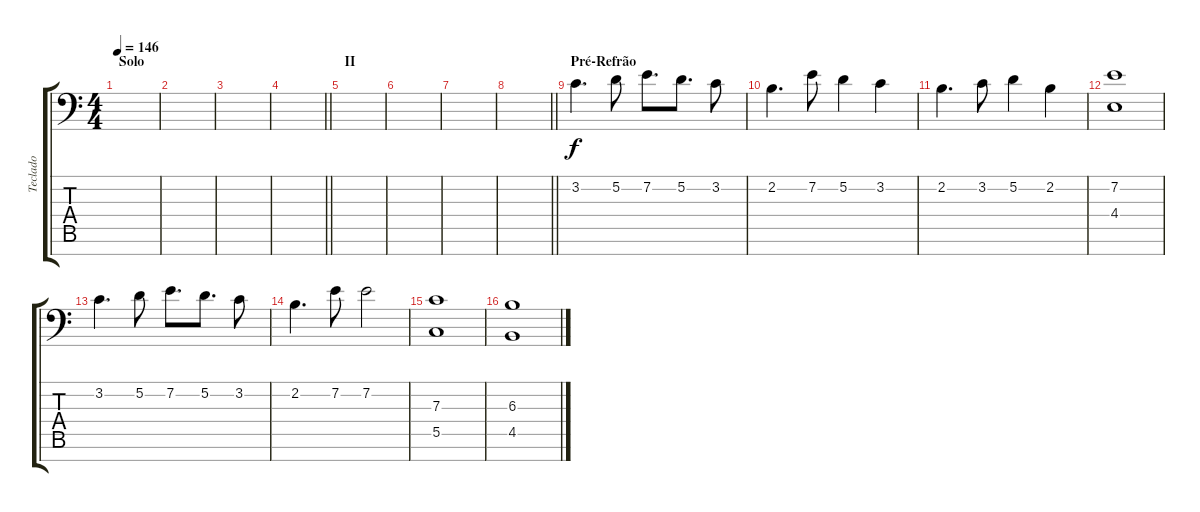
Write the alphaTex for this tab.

\track ("Teclado" "Teclado") {instrument tremolostrings}
\staff {score tabs}
\tuning (D4 A3 F3 C3 G2 D2 A1) {hide}
\ts (4 4)
\section ("" "Solo")
\tempo 146
\clef f4
\ks c
|
|
|
\barLineRight lightlight
|
\section ("" "II")
|
|
|
\barLineRight lightlight
|
\section ("" "Pré-Refrão")
3.2.4{d volume 13 instrument tremolostrings} 5.2.8 7.2.8{d} 5.2.8{d} 3.2.8 |
2.2.4{d} 7.2.8 5.2.4 3.2.4 |
2.2.4{d} 3.2.8 5.2.4 2.2.4 |
(7.2 4.4).1 |
3.2.4{d} 5.2.8 7.2.8{d} 5.2.8{d} 3.2.8 |
2.2.4{d} 7.2.8 7.2.2 |
(7.3 5.5).1 |
(6.3 4.5).1
